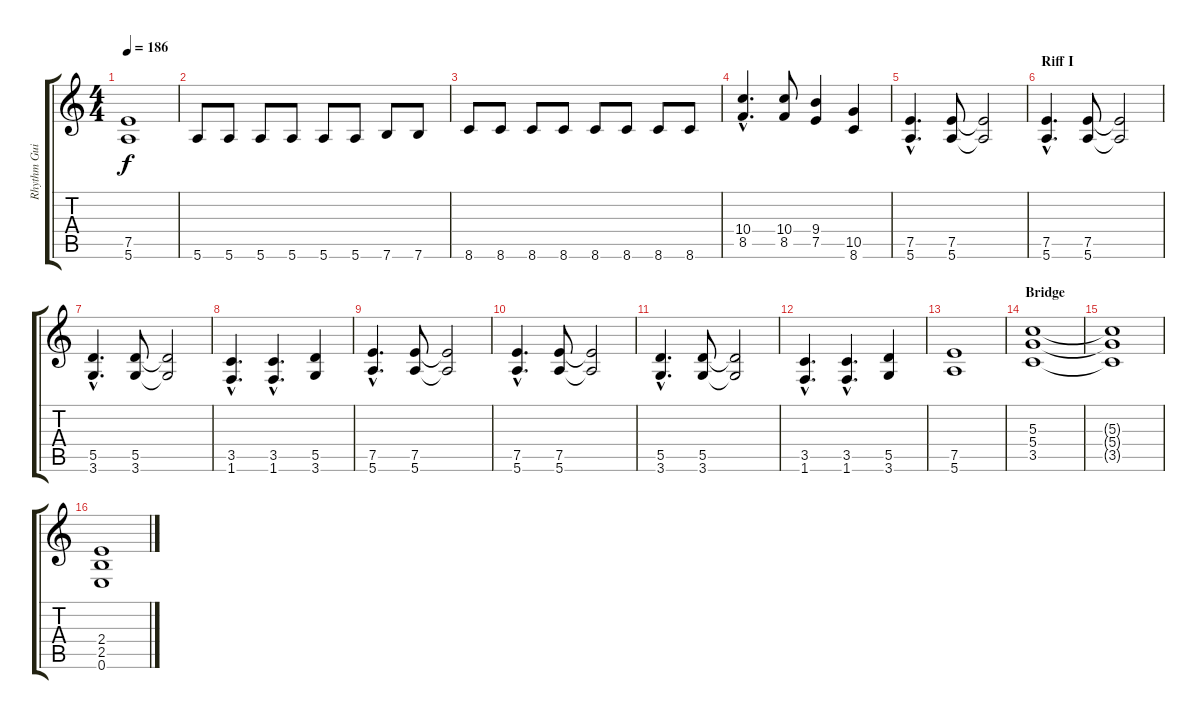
\track ("Rhythm Guitar" "Rhythm Gui") {instrument overdrivenguitar}
\staff {score tabs}
\tuning (E4 B3 G3 D3 A2 E2) {hide}
\ts (4 4)
\tempo 186
\clef g2
\ks c
(7.5 5.6).1{dy f} |
5.6.8 5.6.8 5.6.8 5.6.8 5.6.8 5.6.8 7.6.8 7.6.8 |
8.6.8 8.6.8 8.6.8 8.6.8 8.6.8 8.6.8 8.6.8 8.6.8 |
(10.4{hac} 8.5{hac}).4{d} (10.4 8.5).8 (9.4 7.5).4 (10.5 8.6).4 |
(7.5{hac} 5.6{hac}).4{d} (7.5 5.6).8 (7.5{t} 5.6{t}).2 |
\section ("" "Riff I")
(7.5{hac} 5.6{hac}).4{d} (7.5 5.6).8 (7.5{t} 5.6{t}).2 |
(5.5{hac} 3.6{hac}).4{d} (5.5 3.6).8 (5.5{t} 3.6{t}).2 |
(3.5{hac} 1.6{hac}).4{d} (3.5{hac} 1.6{hac}).4{d} (5.5 3.6).4 |
(7.5{hac} 5.6{hac}).4{d} (7.5 5.6).8 (7.5{t} 5.6{t}).2 |
(7.5{hac} 5.6{hac}).4{d} (7.5 5.6).8 (7.5{t} 5.6{t}).2 |
(5.5{hac} 3.6{hac}).4{d} (5.5 3.6).8 (5.5{t} 3.6{t}).2 |
(3.5{hac} 1.6{hac}).4{d} (3.5{hac} 1.6{hac}).4{d} (5.5 3.6).4 |
(7.5 5.6).1 |
\section ("" "Bridge")
(5.3 5.4 3.5).1{volume 11} |
(5.3{t} 5.4{t} 3.5{t}).1 |
(2.4 2.5 0.6).1
